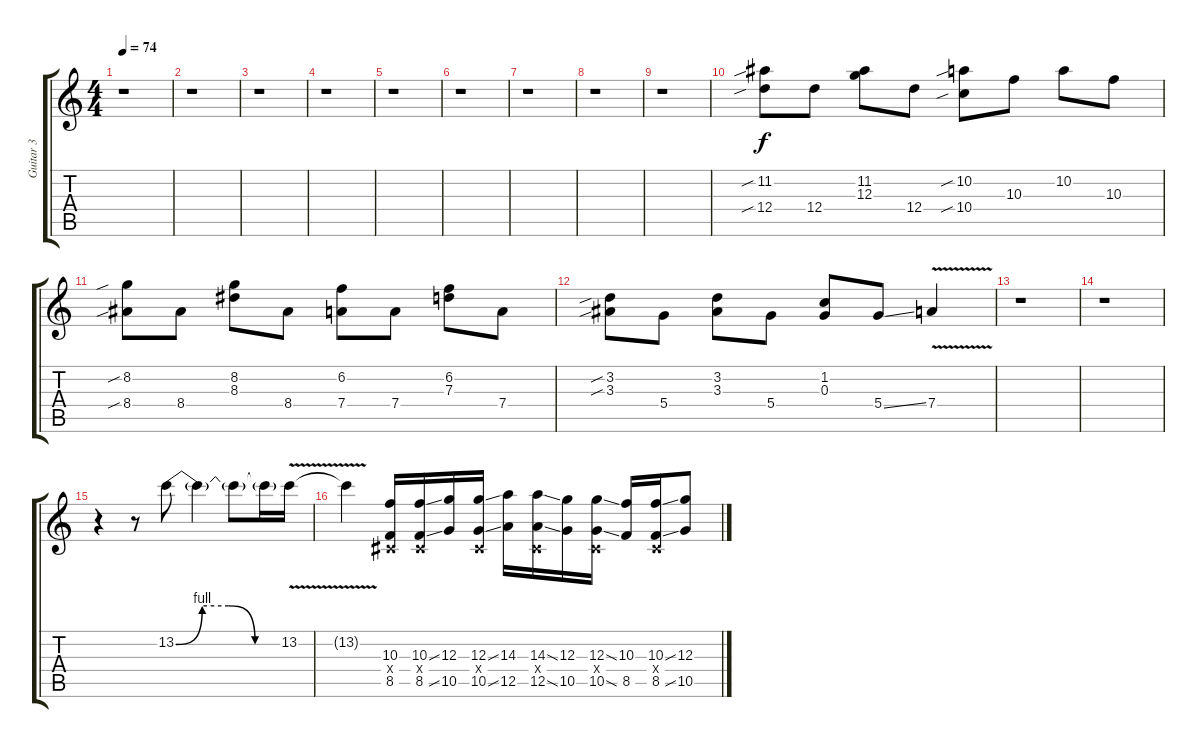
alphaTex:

\track ("Guitar 3" "Guitar 3") {instrument electricguitarclean}
\staff {score tabs}
\tuning (E4 B3 G3 D3 A2 D2) {hide}
\ts (4 4)
\tempo 74
\clef g2
\ks c
r.1{dy f} |
r.1 |
r.1 |
r.1 |
r.1 |
r.1 |
r.1 |
r.1 |
r.1 |
(11.2{sib} 12.4{sib}).8 12.4.8 (11.2 12.3).8 12.4.8 (10.2{sib} 10.4{sib}).8 10.3.8 10.2.8 10.3.8 |
(8.2{sib} 8.4{sib}).8 8.4.8 (8.2 8.3).8 8.4.8 (6.2 7.4).8 7.4.8 (6.2 7.3).8 7.4.8 |
(3.2{sib} 3.3{sib}).8 5.4.8 (3.2 3.3).8 5.4.8 (1.2 0.3).8 5.4{ss}.8 7.4{v}.4 |
r.1 |
r.1 |
r.4 r.8 13.2{be (custom 0 0 15 4 30 4 45 0 60 0)}.8 13.2{t}.4 13.2{t}.8 13.2{t}.16 13.2{v}.16 |
13.2{t}.4 (10.3 -1.4{x} 8.5).16 (10.3{ss} -1.4{x} 8.5{ss}).16 (12.3 10.5).16 (12.3{ss} -1.4{x} 10.5{ss}).16 (14.3 12.5).16 (14.3{ss} -1.4{x} 12.5{ss}).16 (12.3 10.5).16 (12.3{ss} -1.4{x} 10.5{ss}).16 (10.3 8.5).16 (10.3{ss} -1.4{x} 8.5{ss}).16 (12.3 10.5).8
